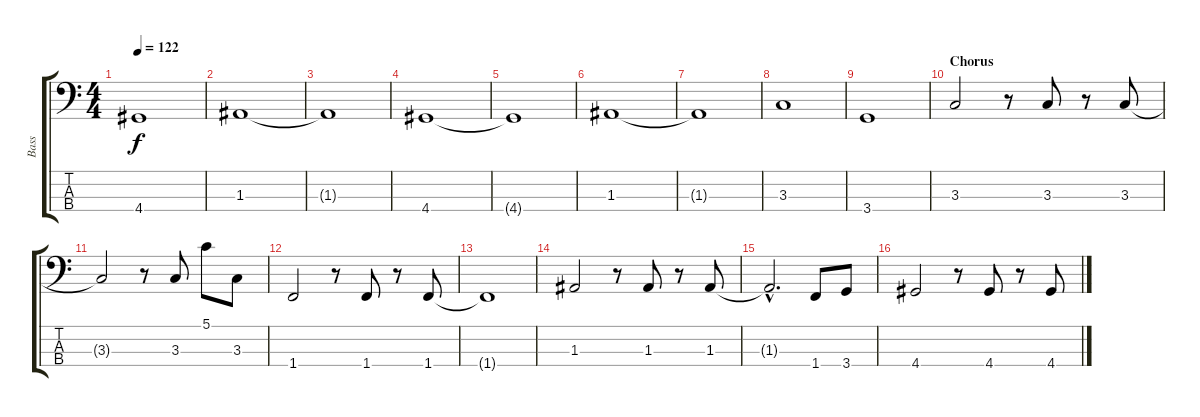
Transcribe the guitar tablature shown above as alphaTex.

\track ("Bass" "Bass") {instrument electricbassfinger}
\staff {score tabs}
\tuning (G2 D2 A1 E1) {hide}
\ts (4 4)
\tempo 122
\clef f4
\ks c
4.4{t}.1{dy f} |
1.3.1 |
1.3{t}.1 |
4.4.1 |
4.4{t}.1 |
1.3.1 |
1.3{t}.1 |
3.3.1 |
3.4.1 |
\section ("" "Chorus")
3.3.2 r.8 3.3.8 r.8 3.3.8 |
3.3{t}.2 r.8 3.3.8 5.1.8 3.3.8 |
1.4.2 r.8 1.4.8 r.8 1.4.8 |
1.4{t}.1 |
1.3.2 r.8 1.3.8 r.8 1.3.8 |
1.3{hac t}.2{d} 1.4.8 3.4.8 |
4.4.2 r.8 4.4.8 r.8 4.4.8
